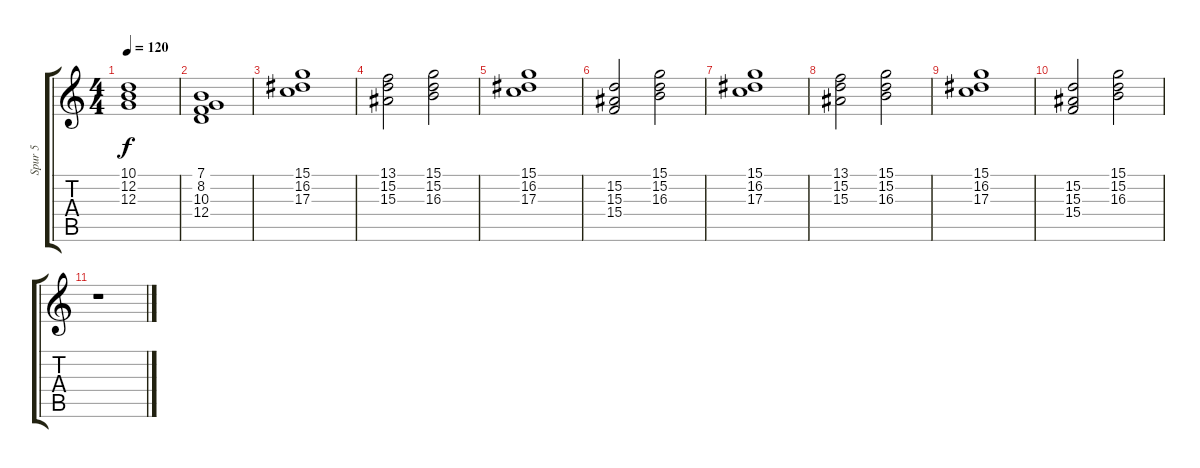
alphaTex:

\track ("Spur 5" "Spur 5") {instrument percussiveorgan}
\staff {score tabs}
\tuning (E4 B3 G3 D3 A2 E2) {hide}
\ts (4 4)
\tempo 120
\clef g2
\ks c
(10.1 12.2 12.3).1{dy f} |
(7.1 8.2 10.3 12.4).1 |
(15.1 16.2 17.3).1 |
(13.1 15.2 15.3).2 (15.1 15.2 16.3).2 |
(15.1 16.2 17.3).1 |
(15.2 15.3 15.4).2 (15.1 15.2 16.3).2 |
(15.1 16.2 17.3).1 |
(13.1 15.2 15.3).2 (15.1 15.2 16.3).2 |
(15.1 16.2 17.3).1 |
(15.2 15.3 15.4).2 (15.1 15.2 16.3).2 |
r.1
